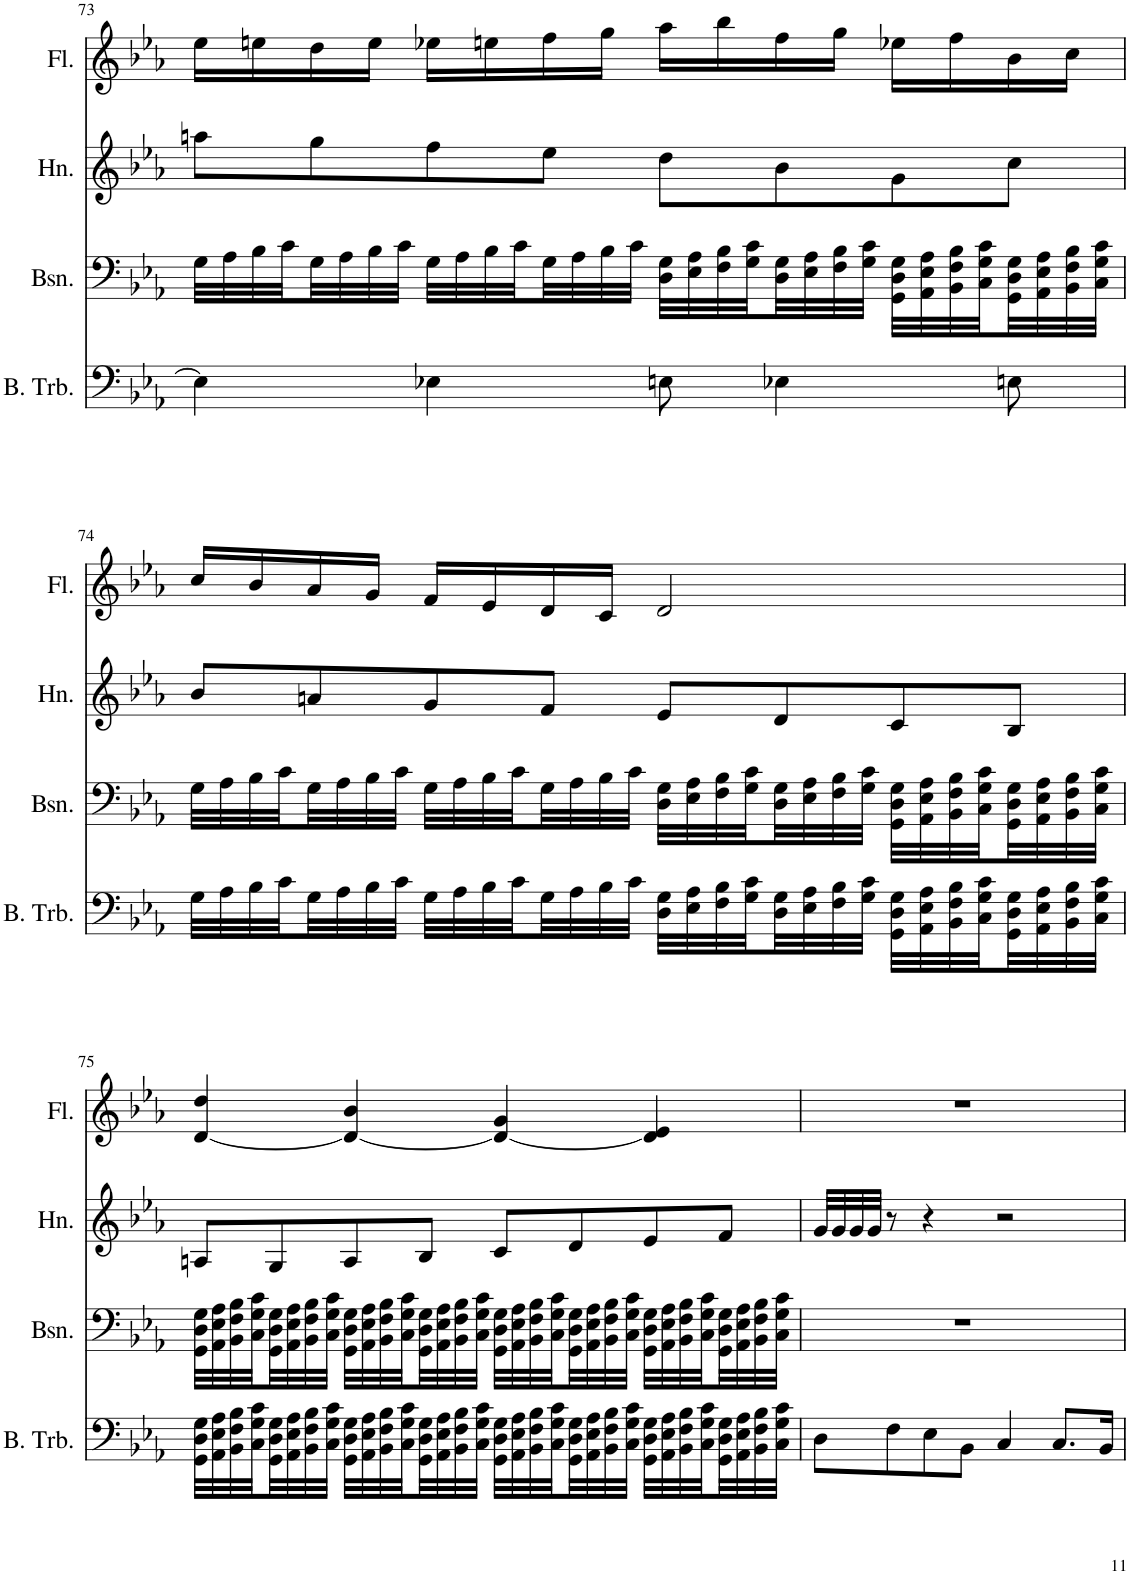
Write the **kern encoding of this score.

**kern	**kern	**kern	**kern
*part4	*part3	*part2	*part1
*staff4	*staff3	*staff2	*staff1
*I"Bass Trombone	*I"Bassoon	*I"Horn	*I"Flute
*I'B. Trb.	*I'Bsn.	*I'Hn.	*I'Fl.
!!LO:PB:g=z
*clefF4	*clefF4	*clefG2	*clefG2
*	*	*Trd4c7	*
*k[b-e-a-]	*k[b-e-a-]	*k[b-e-a-]	*k[b-e-a-]
*M4/4	*M4/4	*M4/4	*M4/4
=73	=73	=73	=73
4E\]	32G\LLL	8aan\L	16ee-\LL
.	32A-\	.	.
.	32B-\	.	16een\
.	32c\	.	.
.	32G\	8gg\	16dd\
.	32A-\	.	.
.	32B-\	.	16ee\JJ
.	32c\JJJ	.	.
4E-X\	32G\LLL	8ff\	16ee-X\LL
.	32A-\	.	.
.	32B-\	.	16een\
.	32c\	.	.
.	32G\	8ee-\J	16ff\
.	32A-\	.	.
.	32B-\	.	16gg\JJ
.	32c\JJJ	.	.
8En\	32D\ 32G\LLL	8dd\L	16aa-\LL
.	32E-\ 32A-\	.	.
.	32F\ 32B-\	.	16bb-\
.	32G\ 32c\	.	.
4E-X\	32D\ 32G\	8b-\	16ff\
.	32E-\ 32A-\	.	.
.	32F\ 32B-\	.	16gg\JJ
.	32G\ 32c\JJJ	.	.
.	32GG\ 32D\ 32G\LLL	8g\	16ee-X\LL
.	32AA-\ 32E-\ 32A-\	.	.
.	32BB-\ 32F\ 32B-\	.	16ff\
.	32C\ 32G\ 32c\	.	.
8En\	32GG\ 32D\ 32G\	8cc\J	16b-\
.	32AA-\ 32E-\ 32A-\	.	.
.	32BB-\ 32F\ 32B-\	.	16cc\JJ
.	32C\ 32G\ 32c\JJJ	.	.
!!LO:LB:g=z
=74	=74	=74	=74
32G\LLL	32G\LLL	8b-/L	16cc/LL
32A-\	32A-\	.	.
32B-\	32B-\	.	16b-/
32c\	32c\	.	.
32G\	32G\	8an/	16a-/
32A-\	32A-\	.	.
32B-\	32B-\	.	16g/JJ
32c\JJJ	32c\JJJ	.	.
32G\LLL	32G\LLL	8g/	16f/LL
32A-\	32A-\	.	.
32B-\	32B-\	.	16e-/
32c\	32c\	.	.
32G\	32G\	8f/J	16d/
32A-\	32A-\	.	.
32B-\	32B-\	.	16c/JJ
32c\JJJ	32c\JJJ	.	.
32D\ 32G\LLL	32D\ 32G\LLL	8e-/L	2d/
32E-\ 32A-\	32E-\ 32A-\	.	.
32F\ 32B-\	32F\ 32B-\	.	.
32G\ 32c\	32G\ 32c\	.	.
32D\ 32G\	32D\ 32G\	8d/	.
32E-\ 32A-\	32E-\ 32A-\	.	.
32F\ 32B-\	32F\ 32B-\	.	.
32G\ 32c\JJJ	32G\ 32c\JJJ	.	.
32GG\ 32D\ 32G\LLL	32GG\ 32D\ 32G\LLL	8c/	.
32AA-\ 32E-\ 32A-\	32AA-\ 32E-\ 32A-\	.	.
32BB-\ 32F\ 32B-\	32BB-\ 32F\ 32B-\	.	.
32C\ 32G\ 32c\	32C\ 32G\ 32c\	.	.
32GG\ 32D\ 32G\	32GG\ 32D\ 32G\	8B-/J	.
32AA-\ 32E-\ 32A-\	32AA-\ 32E-\ 32A-\	.	.
32BB-\ 32F\ 32B-\	32BB-\ 32F\ 32B-\	.	.
32C\ 32G\ 32c\JJJ	32C\ 32G\ 32c\JJJ	.	.
!!LO:LB:g=z
=75	=75	=75	=75
32GG\ 32D\ 32G\LLL	32GG\ 32D\ 32G\LLL	8An/L	[4d/ 4dd/
32AA-\ 32E-\ 32A-\	32AA-\ 32E-\ 32A-\	.	.
32BB-\ 32F\ 32B-\	32BB-\ 32F\ 32B-\	.	.
32C\ 32G\ 32c\	32C\ 32G\ 32c\	.	.
32GG\ 32D\ 32G\	32GG\ 32D\ 32G\	8G/	.
32AA-\ 32E-\ 32A-\	32AA-\ 32E-\ 32A-\	.	.
32BB-\ 32F\ 32B-\	32BB-\ 32F\ 32B-\	.	.
32C\ 32G\ 32c\JJJ	32C\ 32G\ 32c\JJJ	.	.
32GG\ 32D\ 32G\LLL	32GG\ 32D\ 32G\LLL	8A/	4d/_ 4b-/
32AA-\ 32E-\ 32A-\	32AA-\ 32E-\ 32A-\	.	.
32BB-\ 32F\ 32B-\	32BB-\ 32F\ 32B-\	.	.
32C\ 32G\ 32c\	32C\ 32G\ 32c\	.	.
32GG\ 32D\ 32G\	32GG\ 32D\ 32G\	8B-/J	.
32AA-\ 32E-\ 32A-\	32AA-\ 32E-\ 32A-\	.	.
32BB-\ 32F\ 32B-\	32BB-\ 32F\ 32B-\	.	.
32C\ 32G\ 32c\JJJ	32C\ 32G\ 32c\JJJ	.	.
32GG\ 32D\ 32G\LLL	32GG\ 32D\ 32G\LLL	8c/L	4d/_ 4g/
32AA-\ 32E-\ 32A-\	32AA-\ 32E-\ 32A-\	.	.
32BB-\ 32F\ 32B-\	32BB-\ 32F\ 32B-\	.	.
32C\ 32G\ 32c\	32C\ 32G\ 32c\	.	.
32GG\ 32D\ 32G\	32GG\ 32D\ 32G\	8d/	.
32AA-\ 32E-\ 32A-\	32AA-\ 32E-\ 32A-\	.	.
32BB-\ 32F\ 32B-\	32BB-\ 32F\ 32B-\	.	.
32C\ 32G\ 32c\JJJ	32C\ 32G\ 32c\JJJ	.	.
32GG\ 32D\ 32G\LLL	32GG\ 32D\ 32G\LLL	8e-/	4d/] 4e-/
32AA-\ 32E-\ 32A-\	32AA-\ 32E-\ 32A-\	.	.
32BB-\ 32F\ 32B-\	32BB-\ 32F\ 32B-\	.	.
32C\ 32G\ 32c\	32C\ 32G\ 32c\	.	.
32GG\ 32D\ 32G\	32GG\ 32D\ 32G\	8f/J	.
32AA-\ 32E-\ 32A-\	32AA-\ 32E-\ 32A-\	.	.
32BB-\ 32F\ 32B-\	32BB-\ 32F\ 32B-\	.	.
32C\ 32G\ 32c\JJJ	32C\ 32G\ 32c\JJJ	.	.
=76	=76	=76	=76
8D\L	1r	32g/LLL	1r
.	.	32g/	.
.	.	32g/	.
.	.	32g/JJJ	.
8F\	.	8r	.
8E-\	.	4r	.
8BB-\J	.	.	.
4C/	.	2r	.
8.C/L	.	.	.
16BB-/Jk	.	.	.
=	=	=	=
*-	*-	*-	*-
